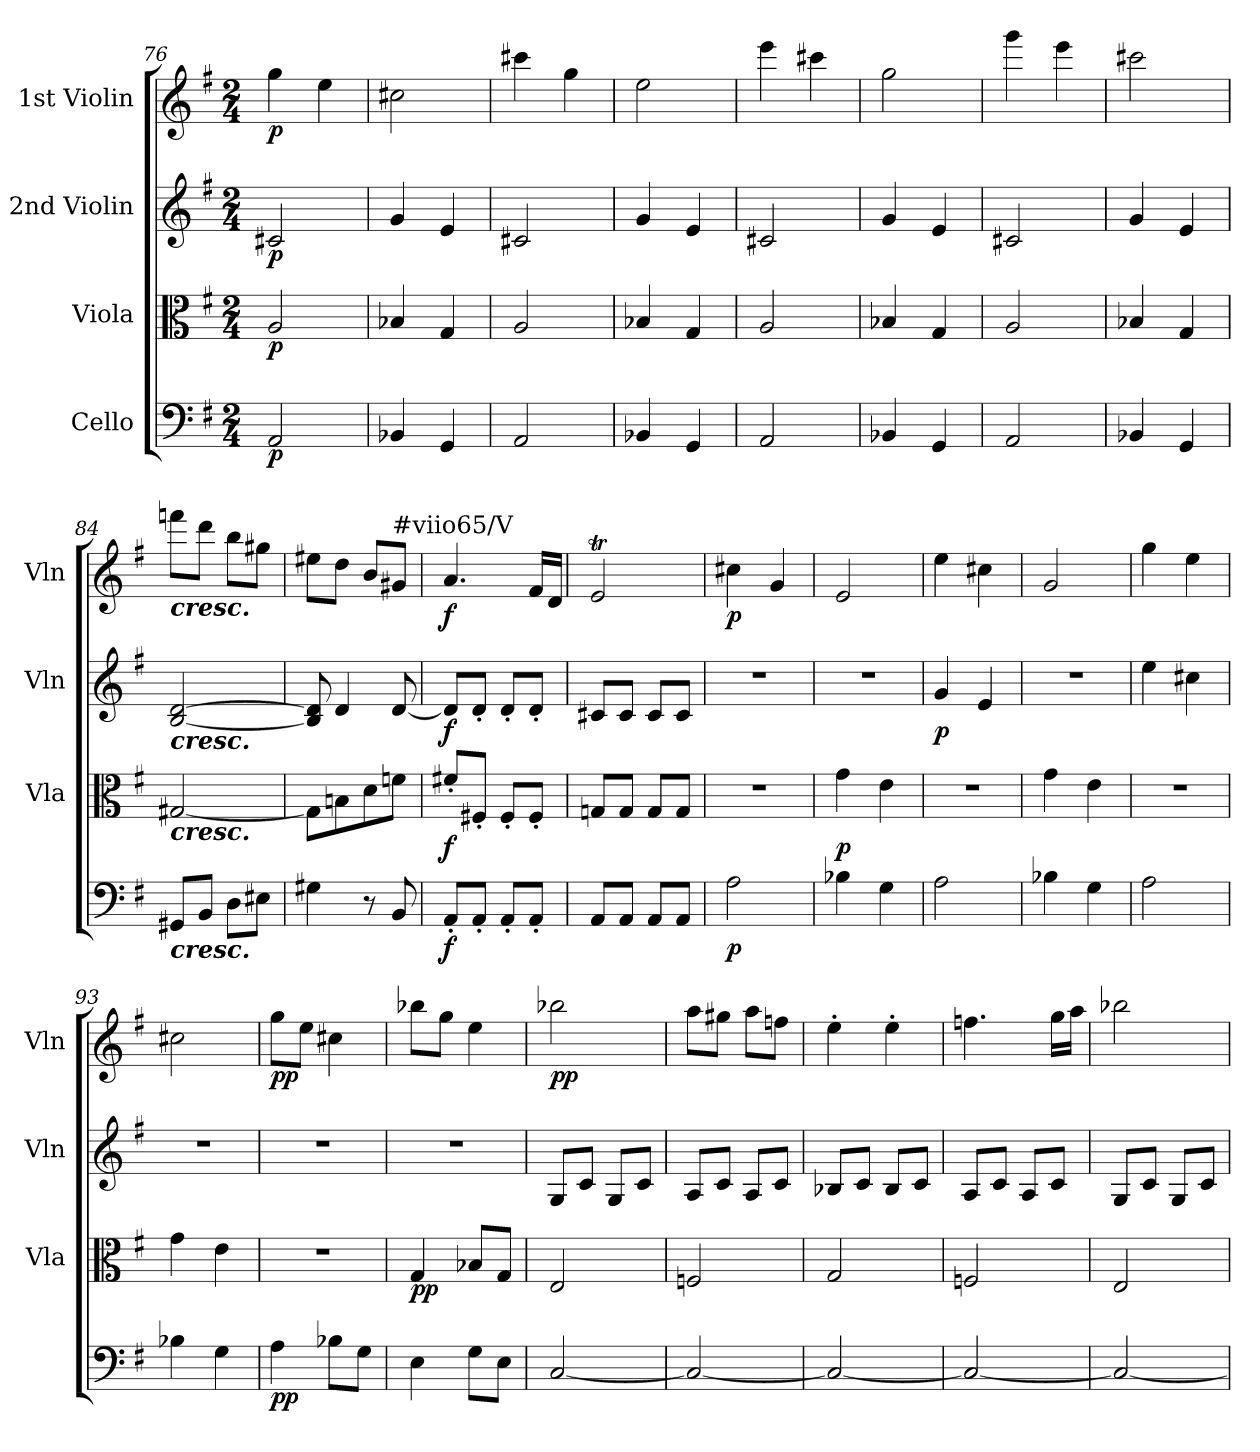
**kern	**dynam	**kern	**dynam	**kern	**dynam	**kern	**dynam
*part4	*part4	*part3	*part3	*part2	*part2	*part1	*part1
*staff4	*staff4	*staff3	*staff3	*staff2	*staff2	*staff1	*staff1
*I"Cello	*	*I"Viola	*	*I"2nd Violin	*	*I"1st Violin	*
*	*	*I'Vla	*	*I'Vln	*	*I'Vln	*
*clefF4	*	*clefC3	*	*clefG2	*	*clefG2	*
*k[f#]	*	*k[f#]	*	*k[f#]	*	*k[f#]	*
*G:	*	*G:	*	*G:	*	*G:	*
*M2/4	*	*M2/4	*	*M2/4	*	*M2/4	*
=76	=76	=76	=76	=76	=76	=76	=76
!	!LO:DY:b	!	!LO:DY:b	!	!LO:DY:b	!	!LO:DY:b
2AA/	p	2A/	p	2c#X/	p	4gg\	p
.	.	.	.	.	.	4ee\	.
=77	=77	=77	=77	=77	=77	=77	=77
4BB-X/	.	4B-X/	.	4g/	.	2cc#X\	.
4GG/	.	4G/	.	4e/	.	.	.
!!LO:PB:g=z
=78	=78	=78	=78	=78	=78	=78	=78
2AA/	.	2A/	.	2c#X/	.	4ccc#X\	.
.	.	.	.	.	.	4gg\	.
=79	=79	=79	=79	=79	=79	=79	=79
4BB-X/	.	4B-X/	.	4g/	.	2ee\	.
4GG/	.	4G/	.	4e/	.	.	.
=80	=80	=80	=80	=80	=80	=80	=80
2AA/	.	2A/	.	2c#X/	.	4eee\	.
.	.	.	.	.	.	4ccc#X\	.
=81	=81	=81	=81	=81	=81	=81	=81
4BB-X/	.	4B-X/	.	4g/	.	2gg\	.
4GG/	.	4G/	.	4e/	.	.	.
=82	=82	=82	=82	=82	=82	=82	=82
2AA/	.	2A/	.	2c#X/	.	4ggg\	.
.	.	.	.	.	.	4eee\	.
=83	=83	=83	=83	=83	=83	=83	=83
4BB-X/	.	4B-X/	.	4g/	.	2ccc#X\	.
4GG/	.	4G/	.	4e/	.	.	.
!!LO:PB:g=z
=84	=84	=84	=84	=84	=84	=84	=84
!	!	!	!	!	!	!LO:TX:b:Bi:t=cresc.	!
!	!	!	!	!LO:TX:b:Bi:t=cresc.	!	!	!
!	!	!LO:TX:b:Bi:t=cresc.	!	!	!	!	!
!LO:TX:b:Bi:t=cresc.	!	!	!	!	!	!	!
8GG#X/L	.	[2G#X/	.	[2B/ [2d/	.	8fffn\L	.
8BB/J	.	.	.	.	.	8ddd\J	.
8D\L	.	.	.	.	.	8bb\L	.
8E#X\J	.	.	.	.	.	8gg#X\J	.
=85	=85	=85	=85	=85	=85	=85	=85
4G#X\	.	8G#\L]	.	8B/] 8d/]	.	8ee#X\L	.
.	.	8Bn\	.	4d/	.	8dd\J	.
8r	.	8d\	.	.	.	8b/L	.
!	!	!	!	!	!	!LO:TX:a:t=#viio65/V	!
8BB/	.	8fn\J	.	[8d/	.	8g#X/J	.
=86	=86	=86	=86	=86	=86	=86	=86
!	!LO:DY:b	!	!LO:DY:b	!	!LO:DY:b	!	!LO:DY:b
8AA'/L	f	8f#X'/L	f	8d/L]	f	4.a/	f
8AA'/J	.	8F#X'/J	.	8d'/J	.	.	.
8AA'/L	.	8F#'/L	.	8d'/L	.	.	.
8AA'/J	.	8F#'/J	.	8d'/J	.	16f#/LL	.
.	.	.	.	.	.	16d/JJ	.
=87	=87	=87	=87	=87	=87	=87	=87
8AA/L	.	8Gn/L	.	8c#X/L	.	2eT/	.
8AA/J	.	8G/J	.	8c#/J	.	.	.
8AA/L	.	8G/L	.	8c#/L	.	.	.
8AA/J	.	8G/J	.	8c#/J	.	.	.
=88	=88	=88	=88	=88	=88	=88	=88
!	!LO:DY:b	!	!	!	!	!	!LO:DY:b
2A\	p	2r	.	2r	.	4cc#X\	p
.	.	.	.	.	.	4g/	.
=89	=89	=89	=89	=89	=89	=89	=89
!	!	!	!LO:DY:b	!	!	!	!
4B-X\	.	4g\	p	2r	.	2e/	.
4G\	.	4e\	.	.	.	.	.
!!LO:LB:g=z
=90	=90	=90	=90	=90	=90	=90	=90
!	!	!	!	!	!LO:DY:b	!	!
2A\	.	2r	.	4g/	p	4ee\	.
.	.	.	.	4e/	.	4cc#X\	.
=91	=91	=91	=91	=91	=91	=91	=91
4B-X\	.	4g\	.	2r	.	2g/	.
4G\	.	4e\	.	.	.	.	.
=92	=92	=92	=92	=92	=92	=92	=92
2A\	.	2r	.	4ee\	.	4gg\	.
.	.	.	.	4cc#X\	.	4ee\	.
=93	=93	=93	=93	=93	=93	=93	=93
4B-X\	.	4g\	.	2r	.	2cc#X\	.
4G\	.	4e\	.	.	.	.	.
=94	=94	=94	=94	=94	=94	=94	=94
!	!LO:DY:b	!	!	!	!	!	!LO:DY:b
4A\	pp	2r	.	2r	.	8gg\L	pp
.	.	.	.	.	.	8ee\J	.
8B-X\L	.	.	.	.	.	4cc#X\	.
8G\J	.	.	.	.	.	.	.
=95	=95	=95	=95	=95	=95	=95	=95
!	!	!	!LO:DY:b	!	!	!	!
4E\	.	4G/	pp	2r	.	8bb-X\L	.
.	.	.	.	.	.	8gg\J	.
8G\L	.	8B-X/L	.	.	.	4ee\	.
8E\J	.	8G/J	.	.	.	.	.
!!LO:PB:g=z
=96	=96	=96	=96	=96	=96	=96	=96
!	!	!	!	!	!	!	!LO:DY:b
[2C/	.	2E/	.	8G/L	.	2bb-X\	pp
.	.	.	.	8c/J	.	.	.
.	.	.	.	8G/L	.	.	.
.	.	.	.	8c/J	.	.	.
=97	=97	=97	=97	=97	=97	=97	=97
2C/_	.	2Fn/	.	8A/L	.	8aa\L	.
.	.	.	.	8c/J	.	8gg#X\J	.
.	.	.	.	8A/L	.	8aa\L	.
.	.	.	.	8c/J	.	8ffn\J	.
=98	=98	=98	=98	=98	=98	=98	=98
2C/_	.	2G/	.	8B-X/L	.	4ee'\	.
.	.	.	.	8c/J	.	.	.
.	.	.	.	8B-/L	.	4ee'\	.
.	.	.	.	8c/J	.	.	.
=99	=99	=99	=99	=99	=99	=99	=99
2C/_	.	2Fn/	.	8A/L	.	4.ffn\	.
.	.	.	.	8c/J	.	.	.
.	.	.	.	8A/L	.	.	.
.	.	.	.	8c/J	.	16gg\LL	.
.	.	.	.	.	.	16aa\JJ	.
=100	=100	=100	=100	=100	=100	=100	=100
2C/_	.	2E/	.	8G/L	.	2bb-X\	.
.	.	.	.	8c/J	.	.	.
.	.	.	.	8G/L	.	.	.
.	.	.	.	8c/J	.	.	.
=	=	=	=	=	=	=	=
*-	*-	*-	*-	*-	*-	*-	*-
